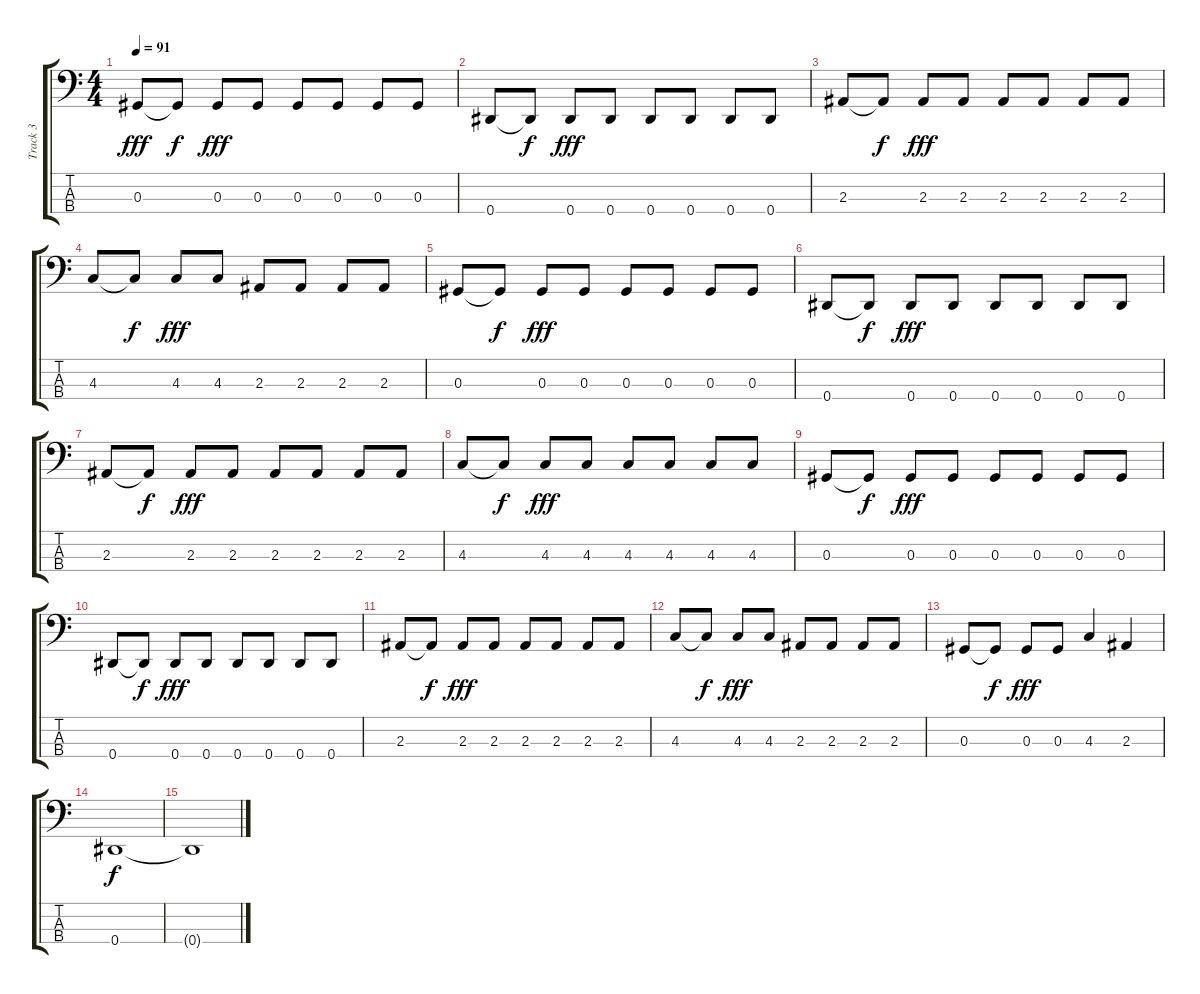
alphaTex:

\track ("Track 3" "Track 3") {instrument electricbassfinger}
\staff {score tabs}
\tuning (Gb2 Db2 Ab1 Eb1) {hide}
\ts (4 4)
\tempo 91
\clef f4
\ks c
0.3.8{dy fff} 0.3{t}.8{dy f} 0.3.8{dy fff} 0.3.8 0.3.8 0.3.8 0.3.8 0.3.8 |
0.4.8 0.4{t}.8{dy f} 0.4.8{dy fff} 0.4.8 0.4.8 0.4.8 0.4.8 0.4.8 |
2.3.8 2.3{t}.8{dy f} 2.3.8{dy fff} 2.3.8 2.3.8 2.3.8 2.3.8 2.3.8 |
4.3.8 4.3{t}.8{dy f} 4.3.8{dy fff} 4.3.8 2.3.8 2.3.8 2.3.8 2.3.8 |
0.3.8 0.3{t}.8{dy f} 0.3.8{dy fff} 0.3.8 0.3.8 0.3.8 0.3.8 0.3.8 |
0.4.8 0.4{t}.8{dy f} 0.4.8{dy fff} 0.4.8 0.4.8 0.4.8 0.4.8 0.4.8 |
2.3.8 2.3{t}.8{dy f} 2.3.8{dy fff} 2.3.8 2.3.8 2.3.8 2.3.8 2.3.8 |
4.3.8 4.3{t}.8{dy f} 4.3.8{dy fff} 4.3.8 4.3.8 4.3.8 4.3.8 4.3.8 |
0.3.8 0.3{t}.8{dy f} 0.3.8{dy fff} 0.3.8 0.3.8 0.3.8 0.3.8 0.3.8 |
0.4.8 0.4{t}.8{dy f} 0.4.8{dy fff} 0.4.8 0.4.8 0.4.8 0.4.8 0.4.8 |
2.3.8 2.3{t}.8{dy f} 2.3.8{dy fff} 2.3.8 2.3.8 2.3.8 2.3.8 2.3.8 |
4.3.8 4.3{t}.8{dy f} 4.3.8{dy fff} 4.3.8 2.3.8 2.3.8 2.3.8 2.3.8 |
0.3.8 0.3{t}.8{dy f} 0.3.8{dy fff} 0.3.8 4.3.4 2.3.4 |
0.4.1{dy f} |
0.4{t}.1
